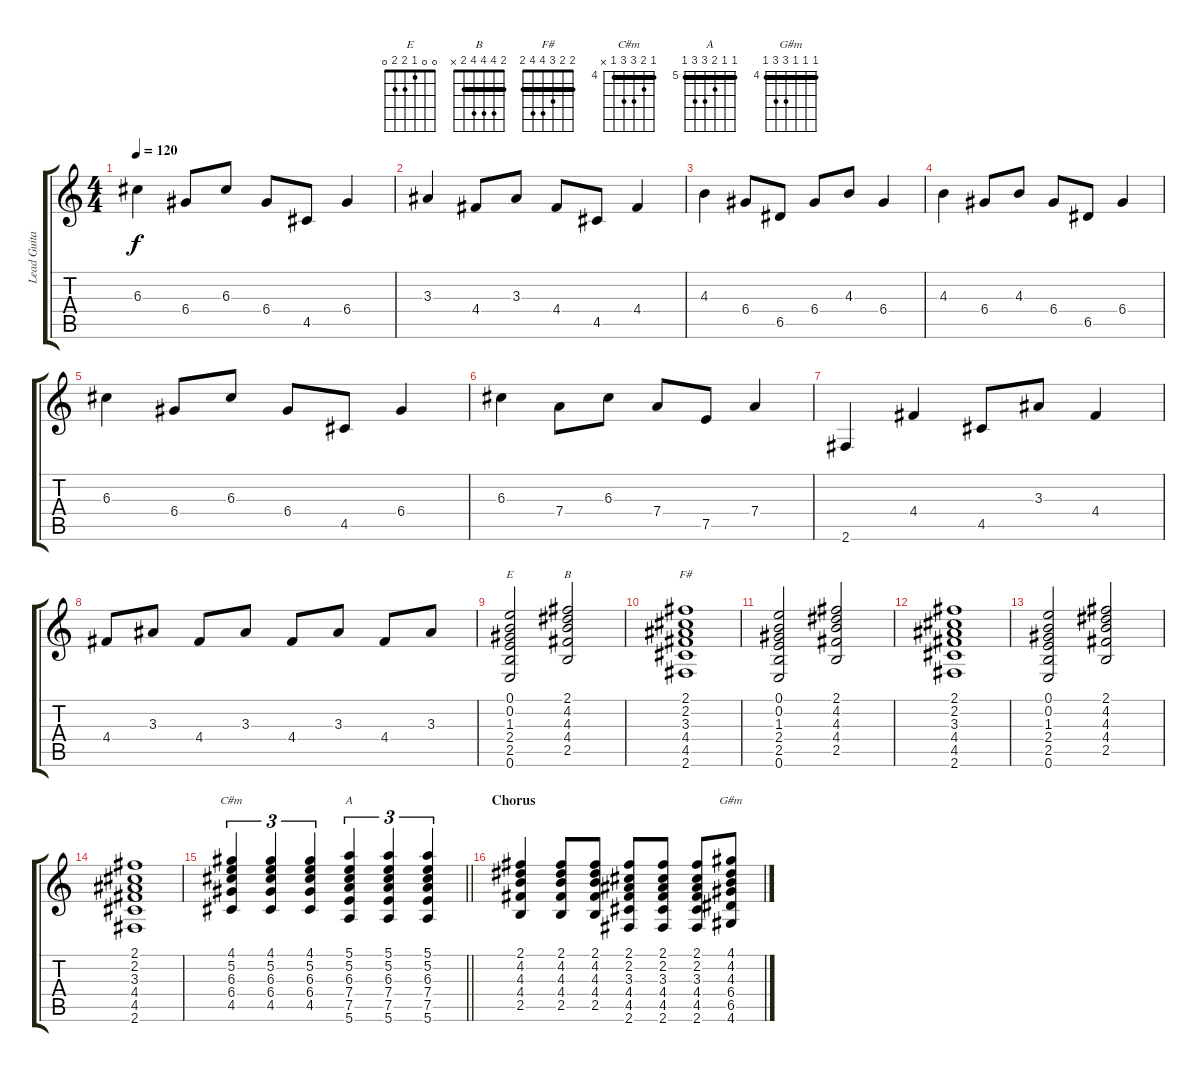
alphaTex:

\track ("Lead Guitar" "Lead Guita") {instrument electricguitarclean}
\staff {score tabs}
\tuning (E4 B3 G3 D3 A2 E2) {hide}
\chord ("E" 0 0 1 2 2 0)
\chord ("B" 2 4 4 4 2 x) {barre 2}
\chord ("F#" 2 2 3 4 4 2) {barre 2}
\chord ("C#m" 4 5 6 6 4 x) {firstfret 4 barre 4}
\chord ("A" 5 5 6 7 7 5) {firstfret 5 barre 5}
\chord ("G#m" 4 4 4 6 6 4) {firstfret 4 barre 4}
\ts (4 4)
\tempo 120
\clef g2
\ks c
6.3.4{dy f} 6.4.8 6.3.8 6.4.8 4.5.8 6.4.4 |
3.3.4 4.4.8 3.3.8 4.4.8 4.5.8 4.4.4 |
4.3.4 6.4.8 6.5.8 6.4.8 4.3.8 6.4.4 |
4.3.4 6.4.8 4.3.8 6.4.8 6.5.8 6.4.4 |
6.3.4 6.4.8 6.3.8 6.4.8 4.5.8 6.4.4 |
6.3.4 7.4.8 6.3.8 7.4.8 7.5.8 7.4.4 |
2.6.4 4.4.4 4.5.8 3.3.8 4.4.4 |
4.4.8 3.3.8 4.4.8 3.3.8 4.4.8 3.3.8 4.4.8 3.3.8 |
(0.1 0.2 1.3 2.4 2.5 0.6).2{ch "E"} (2.1 4.2 4.3 4.4 2.5).2{ch "B"} |
(2.1 2.2 3.3 4.4 4.5 2.6).1{ch "F#"} |
(0.1 0.2 1.3 2.4 2.5 0.6).2 (2.1 4.2 4.3 4.4 2.5).2 |
(2.1 2.2 3.3 4.4 4.5 2.6).1 |
(0.1 0.2 1.3 2.4 2.5 0.6).2 (2.1 4.2 4.3 4.4 2.5).2 |
(2.1 2.2 3.3 4.4 4.5 2.6).1 |
\barLineRight lightlight
(4.1 5.2 6.3 6.4 4.5).4{tu (3 2) ch "C#m"} (4.1 5.2 6.3 6.4 4.5).4{tu (3 2)} (4.1 5.2 6.3 6.4 4.5).4{tu (3 2)} (5.1 5.2 6.3 7.4 7.5 5.6).4{tu (3 2) ch "A"} (5.1 5.2 6.3 7.4 7.5 5.6).4{tu (3 2)} (5.1 5.2 6.3 7.4 7.5 5.6).4{tu (3 2)} |
\section ("" "Chorus")
(2.1 4.2 4.3 4.4 2.5).4 (2.1 4.2 4.3 4.4 2.5).8 (2.1 4.2 4.3 4.4 2.5).8 (2.1 2.2 3.3 4.4 4.5 2.6).8 (2.1 2.2 3.3 4.4 4.5 2.6).8 (2.1 2.2 3.3 4.4 4.5 2.6).8 (4.1 4.2 4.3 6.4 6.5 4.6).8{ch "G#m"}
